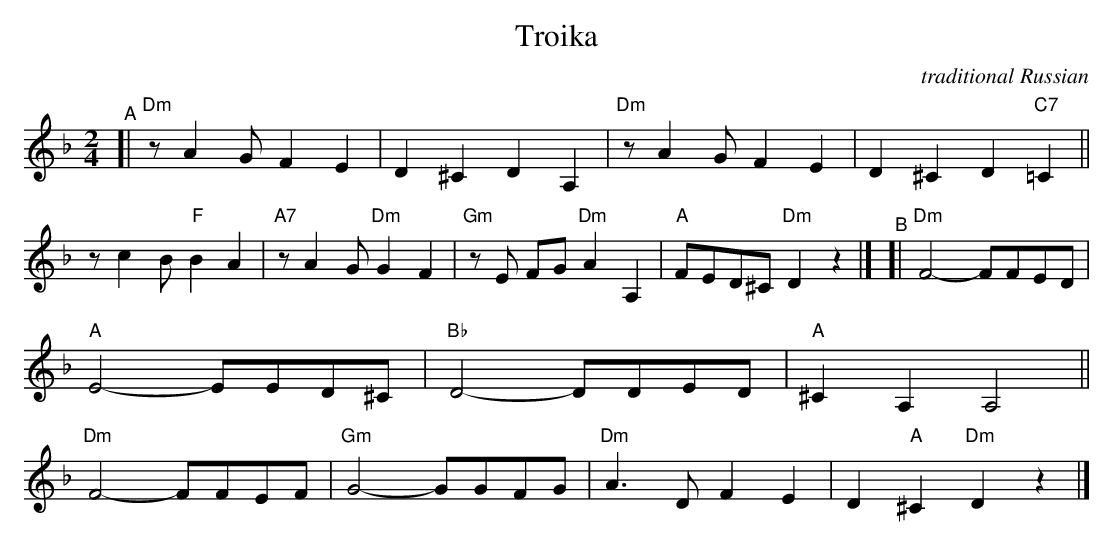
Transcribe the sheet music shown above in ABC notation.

X:1
T: Troika
C: traditional Russian
M: 2/4
L: 1/8
K: Dm
"^A"[|\
"Dm"zA2G F2E2 | D2^C2 D2A,2 | "Dm"zA2G F2E2 | D2^C2 D2"C7"=C2 ||\
zc2B "F"B2A2 | "A7"zA2G "Dm"G2F2 | "Gm"zE FG "Dm"A2A,2 | "A"FED^C "Dm"D2z2 |]
"^B"[|\
"Dm"F4- FFED | "A"E4- EED^C | "Bb"D4- DDED | "A"^C2A,2 A,4 ||\
"Dm"F4- FFEF | "Gm"G4- GGFG | "Dm"A3D F2E2 | D2"A"^C2 "Dm"D2z2 |]
